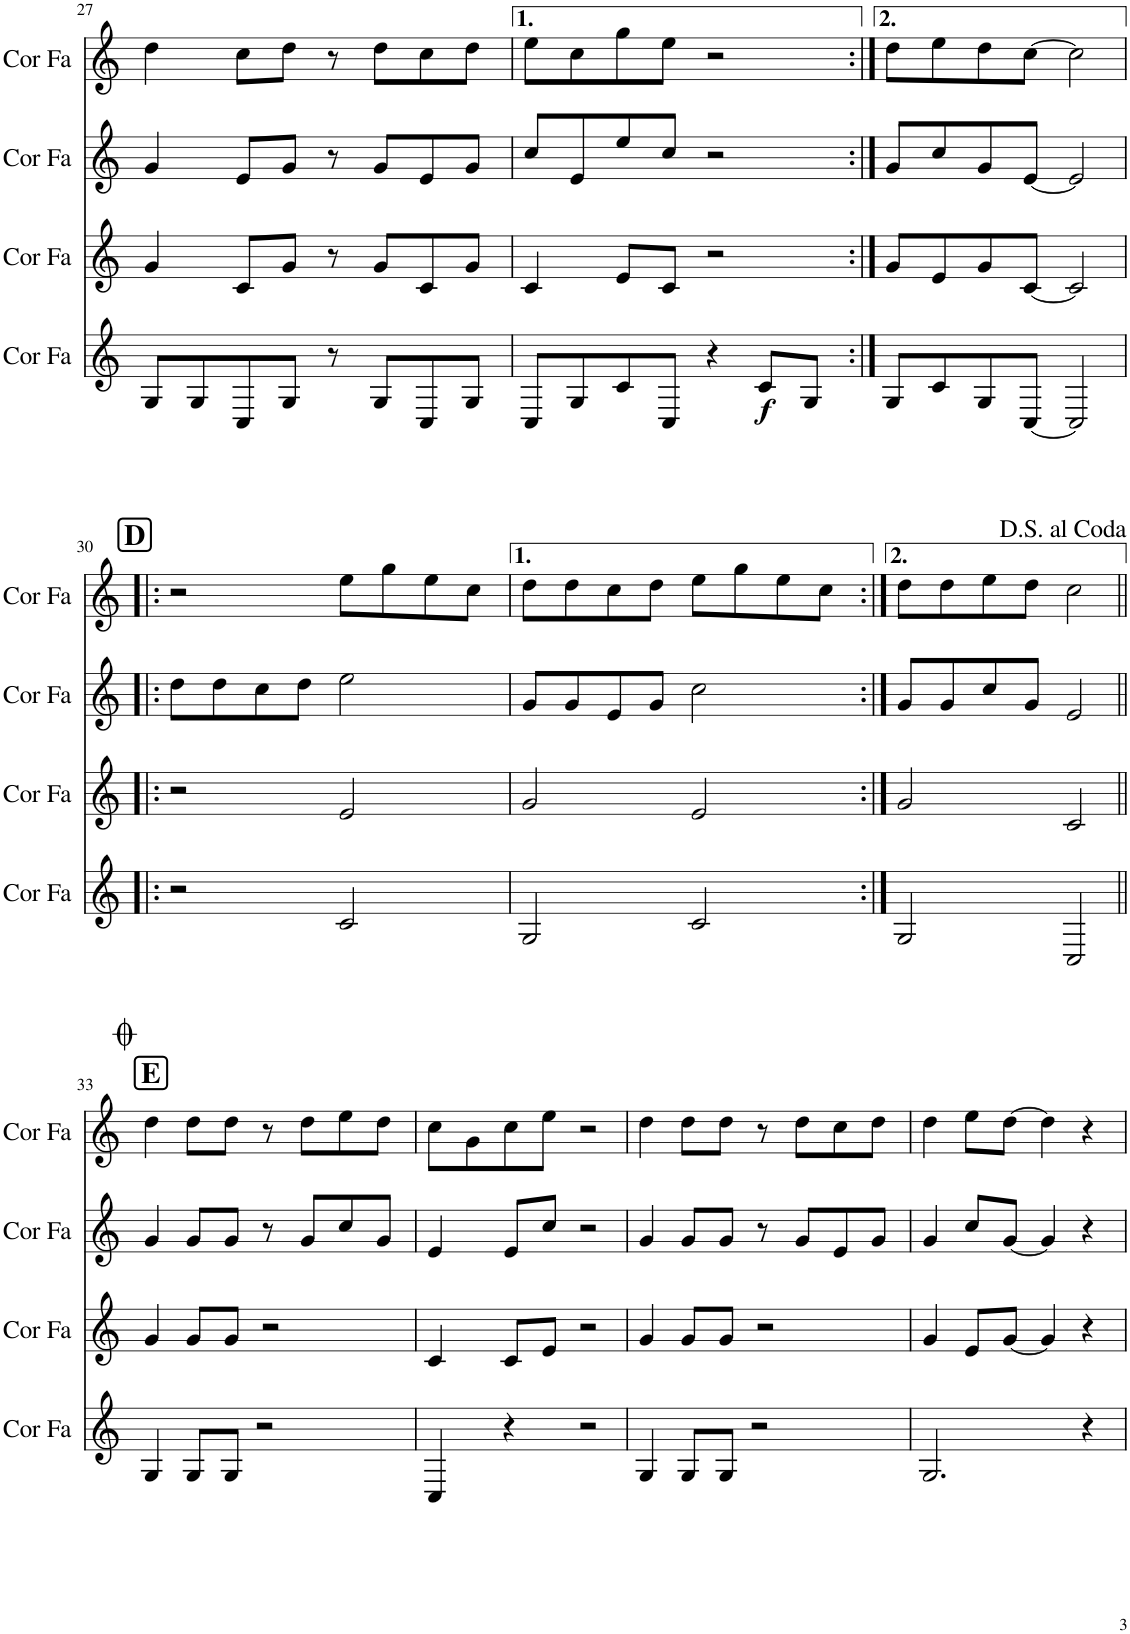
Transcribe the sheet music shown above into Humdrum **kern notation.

**kern	**dynam	**kern	**kern	**kern
*part4	*part4	*part3	*part2	*part1
*staff4	*staff4	*staff3	*staff2	*staff1
*I"Cor en Fa	*	*I"Cor en Fa	*I"Cor en Fa	*I"Cor en Fa
*I'Cor Fa	*	*I'Cor Fa	*I'Cor Fa	*I'Cor Fa
!!LO:PB:g=z
*clefG2	*	*clefG2	*clefG2	*clefG2
*Trd4c7	*	*Trd4c7	*Trd4c7	*Trd4c7
*k[]	*	*k[]	*k[]	*k[]
*M4/4	*	*M4/4	*M4/4	*M4/4
=27	=27	=27	=27	=27
8G/L	.	4g/	4g/	4dd\
8G/	.	.	.	.
8C/	.	8c/L	8e/L	8cc\L
8G/J	.	8g/J	8g/J	8dd\J
8r	.	8r	8r	8r
8G/L	.	8g/L	8g/L	8dd\L
8C/	.	8c/	8e/	8cc\
8G/J	.	8g/J	8g/J	8dd\J
=28	=28	=28	=28	=28
8C/L	.	4c/	8cc/L	8ee\L
8G/	.	.	8e/	8cc\
8c/	.	8e/L	8ee/	8gg\
8C/J	.	8c/J	8cc/J	8ee\J
4r	.	2r	2r	2r
!	!LO:DY:b	!	!	!
8c/L	f	.	.	.
8G/J	.	.	.	.
=29:|!	=29:|!	=29:|!	=29:|!	=29:|!
8G/L	.	8g/L	8g/L	8dd\L
8c/	.	8e/	8cc/	8ee\
8G/	.	8g/	8g/	8dd\
[8C/J	.	[8c/J	[8e/J	[8cc\J
2C/]	.	2c/]	2e/]	2cc\]
!!LO:LB:g=z
!!LO:REH:place=s1:a:B:cj:fs=14:t=D
=30!|:	=30!|:	=30!|:	=30!|:	=30!|:
2r	.	2r	8dd\L	2r
.	.	.	8dd\	.
.	.	.	8cc\	.
.	.	.	8dd\J	.
2c/	.	2e/	2ee\	8ee\L
.	.	.	.	8gg\
.	.	.	.	8ee\
.	.	.	.	8cc\J
=31	=31	=31	=31	=31
2G/	.	2g/	8g/L	8dd\L
.	.	.	8g/	8dd\
.	.	.	8e/	8cc\
.	.	.	8g/J	8dd\J
2c/	.	2e/	2cc\	8ee\L
.	.	.	.	8gg\
.	.	.	.	8ee\
.	.	.	.	8cc\J
=32:|!	=32:|!	=32:|!	=32:|!	=32:|!
2G/	.	2g/	8g/L	8dd\L
.	.	.	8g/	8dd\
.	.	.	8cc/	8ee\
.	.	.	8g/J	8dd\J
2C/	.	2c/	2e/	2cc\
!!LO:LB:g=z
!!LO:REH:place=s1:a:B:cj:fs=14:t=E
=33||	=33||	=33||	=33||	=33||
4G/	.	4g/	4g/	4dd\
8G/L	.	8g/L	8g/L	8dd\L
8G/J	.	8g/J	8g/J	8dd\J
2r	.	2r	8r	8r
.	.	.	8g/L	8dd\L
.	.	.	8cc/	8ee\
.	.	.	8g/J	8dd\J
=34	=34	=34	=34	=34
4C/	.	4c/	4e/	8cc\L
.	.	.	.	8g\
4r	.	8c/L	8e/L	8cc\
.	.	8e/J	8cc/J	8ee\J
2r	.	2r	2r	2r
=35	=35	=35	=35	=35
4G/	.	4g/	4g/	4dd\
8G/L	.	8g/L	8g/L	8dd\L
8G/J	.	8g/J	8g/J	8dd\J
2r	.	2r	8r	8r
.	.	.	8g/L	8dd\L
.	.	.	8e/	8cc\
.	.	.	8g/J	8dd\J
=36	=36	=36	=36	=36
2.G/	.	4g/	4g/	4dd\
.	.	8e/L	8cc/L	8ee\L
.	.	[8g/J	[8g/J	[8dd\J
.	.	4g/]	4g/]	4dd\]
4r	.	4r	4r	4r
=	=	=	=	=
*-	*-	*-	*-	*-
